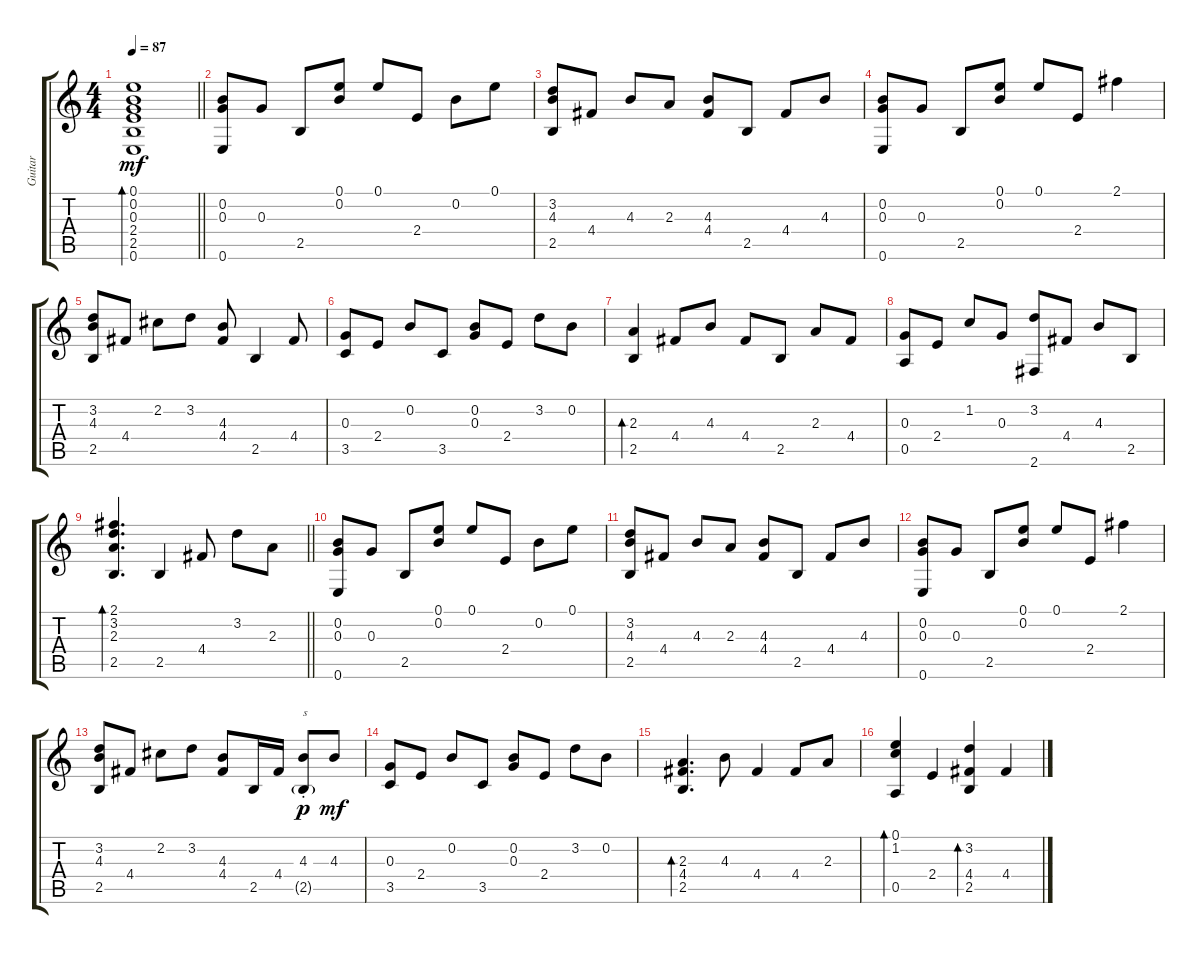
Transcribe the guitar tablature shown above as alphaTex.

\track ("Guitar" "Guitar") {instrument acousticguitarnylon}
\staff {score tabs}
\tuning (E4 B3 G3 D3 A2 E2) {hide}
\ts (4 4)
\tempo 87
\clef g2
\barLineRight lightlight
\ks c
(0.1 0.2 0.3 2.4 2.5 0.6).1{bd 240 dy mf} |
(0.2 0.3 0.6).8 0.3.8 2.5.8 (0.1 0.2).8 0.1.8 2.4.8 0.2.8 0.1.8 |
(3.2 4.3 2.5).8 4.4.8 4.3.8 2.3.8 (4.3 4.4).8 2.5.8 4.4.8 4.3.8 |
(0.2 0.3 0.6).8 0.3.8 2.5.8 (0.1 0.2).8 0.1.8 2.4.8 2.1.4 |
(3.2 4.3 2.5).8 4.4.8 2.2.8 3.2.8 (4.3 4.4).8 2.5.4 4.4.8 |
(0.3 3.5).8 2.4.8 0.2.8 3.5.8 (0.2 0.3).8 2.4.8 3.2.8 0.2.8 |
(2.3 2.5).4{bd 60} 4.4.8 4.3.8 4.4.8 2.5.8 2.3.8 4.4.8 |
(0.3 0.5).8 2.4.8 1.2.8 0.3.8 (3.2 2.6).8 4.4.8 4.3.8 2.5.8 |
\barLineRight lightlight
(2.1 3.2 2.3 2.5).4{d bd 120} 2.5.4 4.4.8 3.2.8 2.3.8 |
(0.2 0.3 0.6).8 0.3.8 2.5.8 (0.1 0.2).8 0.1.8 2.4.8 0.2.8 0.1.8 |
(3.2 4.3 2.5).8 4.4.8 4.3.8 2.3.8 (4.3 4.4).8 2.5.8 4.4.8 4.3.8 |
(0.2 0.3 0.6).8 0.3.8 2.5.8 (0.1 0.2).8 0.1.8 2.4.8 2.1.4 |
(3.2 4.3 2.5).8 4.4.8 2.2.8 3.2.8 (4.3 4.4).8 2.5.16 4.4.16 (4.3{st} 2.5{g}).8{txt "s" dy p} 4.3.8{dy mf} |
(0.3 3.5).8 2.4.8 0.2.8 3.5.8 (0.2 0.3).8 2.4.8 3.2.8 0.2.8 |
(2.3 4.4 2.5).4{d bd 120} 4.3.8 4.4.4 4.4.8 2.3.8 |
(0.1 1.2 0.5).4{bd 120} 2.4.4 (3.2 4.4 2.5).4{bd 120} 4.4.4
